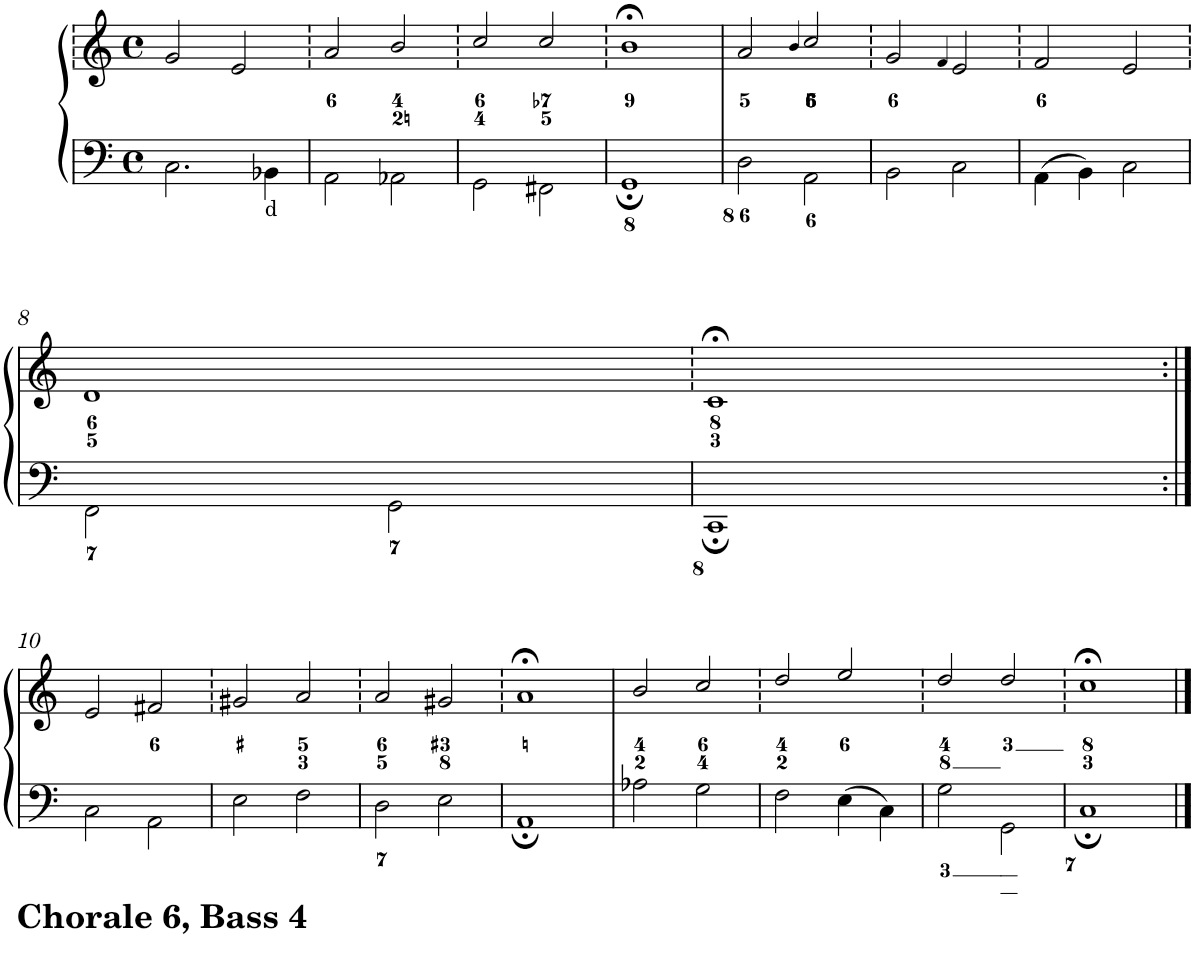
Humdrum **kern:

**kern	**text	**kern
*part1	*part1	*part1
*staff2	*staff2	*staff1
*I"Piano	*	*
*I'Pno.	*	*
*clefF4	*	*clefG2
*k[]	*	*k[]
*M4/4	*	*M4/4
*met(c)	*	*met(c)
=1	=1	=1
2.C\	.	2g/
.	.	2e/
!	!LO:LY:b	!
4BB-X\	d	.
=2	=2	=2
2AA\	.	2a/
2AA-X\	.	2b/
=3	=3	=3
2GG\	.	2cc/
2FF#X\	.	2cc/
=4	=4	=4
1GG;	.	1b;<
=5	=5	=5
2D\	.	2a/
.	.	4qb/
2AA\	.	2cc/
=6	=6	=6
2BB\	.	2g/
.	.	4qf/
2C\	.	2e/
=7	=7	=7
4AA\	.	2f/
4BB\	.	.
2C\	.	2e/
!!LO:LB:g=z
=8	=8	=8
2FF\	.	1d
2GG\	.	.
=9	=9	=9
1CC;	.	1c;<
!!LO:LB:g=z
=10:|!	=10:|!	=10:|!
2C\	.	2e/
2AA\	.	2f#X/
=11	=11	=11
2E\	.	2g#X/
2F\	.	2a/
=12	=12	=12
2D\	.	2a/
2E\	.	2g#X/
=13	=13	=13
1AA;	.	1a;<
=14	=14	=14
2A-X\	.	2b/
2G\	.	2cc/
=15	=15	=15
2F\	.	2dd/
4E\	.	2ee/
4C\	.	.
=16	=16	=16
2G\	.	2dd/
2GG\	.	2dd/
=17	=17	=17
1C;	.	1cc;<
==	==	==
*-	*-	*-
